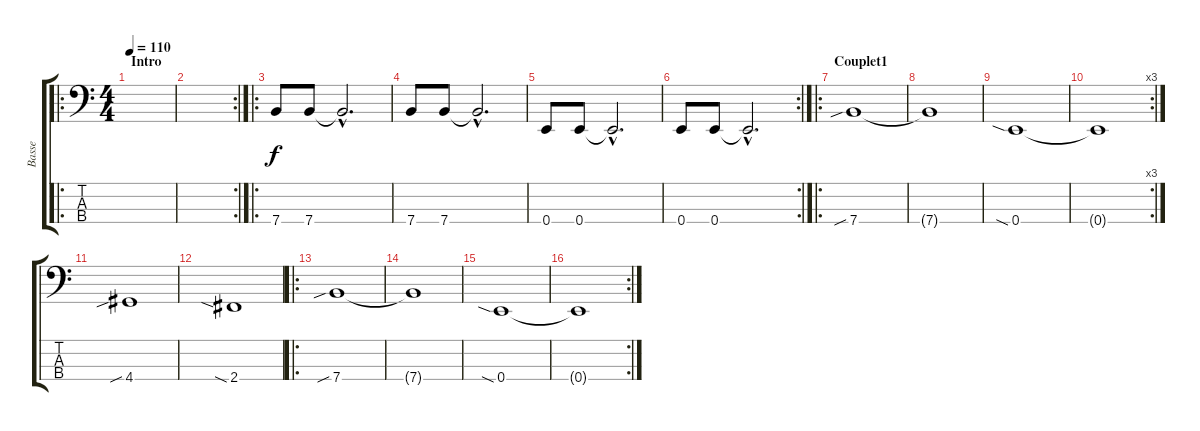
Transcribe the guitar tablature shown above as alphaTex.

\track ("Basse" "Basse") {instrument fretlessbass}
\staff {score tabs}
\tuning (G2 D2 A1 E1) {hide}
\ro
\ts (4 4)
\section ("" "Intro")
\tempo 110
\clef f4
\ks c
|
\rc 2
|
\ro
7.4.8 7.4.8 7.4{hac t}.2{d} |
7.4.8 7.4.8 7.4{hac t}.2{d} |
0.4.8 0.4.8 0.4{hac t}.2{d} |
\rc 2
0.4.8 0.4.8 0.4{hac t}.2{d} |
\ro
\section ("" "Couplet1")
7.4{sib}.1 |
7.4{t}.1 |
0.4{sia}.1 |
\rc 3
0.4{t}.1 |
4.4{sib}.1 |
2.4{sia}.1 |
\ro
7.4{sib}.1 |
7.4{t}.1 |
0.4{sia}.1 |
\rc 2
0.4{t}.1
